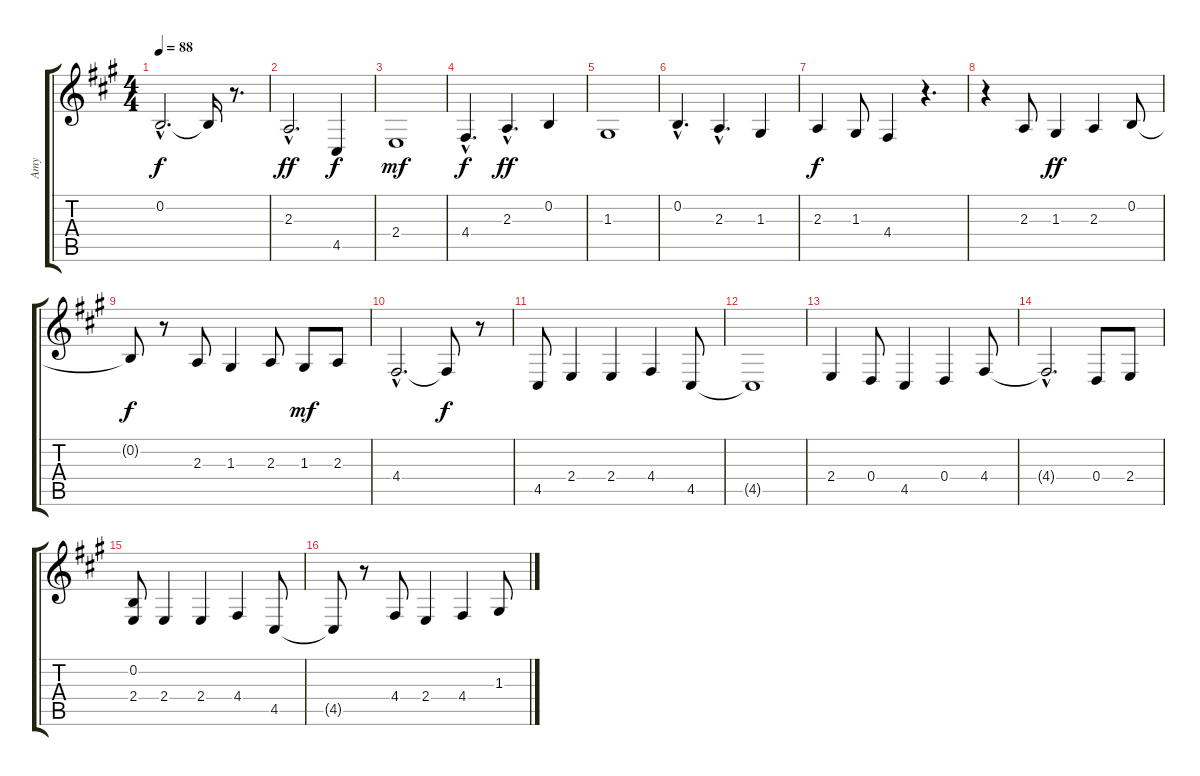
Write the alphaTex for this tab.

\track ("Amy" "Amy") {instrument lead2sawtooth}
\staff {score tabs}
\tuning (E4 B3 G3 D3 A2 E2) {hide}
\ts (4 4)
\tempo 88
\clef g2
\ks f#minor
0.2{hac t}.2{d dy f} 0.2{t}.16 r.8{d} |
2.3{hac}.2{d dy ff} 4.5.4{dy f} |
2.4.1{dy mf} |
4.4{hac}.4{d dy f} 2.3{hac}.4{d dy ff} 0.2.4 |
1.3.1 |
0.2{hac}.4{d} 2.3{hac}.4{d} 1.3.4 |
2.3.4{dy f} 1.3.8 4.4.4 r.4{d} |
r.4 2.3.8 1.3.4{dy ff} 2.3.4 0.2.8 |
0.2{t}.8{dy f} r.8 2.3.8 1.3.4 2.3.8 1.3.8{dy mf} 2.3.8 |
4.4{hac}.2{d} 4.4{t}.8{dy f} r.8 |
4.5.8 2.4.4 2.4.4 4.4.4 4.5.8 |
4.5{t}.1 |
2.4.4 0.4.8 4.5.4 0.4.4 4.4.8 |
4.4{hac t}.2{d} 0.4.8 2.4.8 |
(0.2 2.4).8 2.4.4 2.4.4 4.4.4 4.5.8 |
4.5{t}.8 r.8 4.4.8 2.4.4 4.4.4 1.3.8
